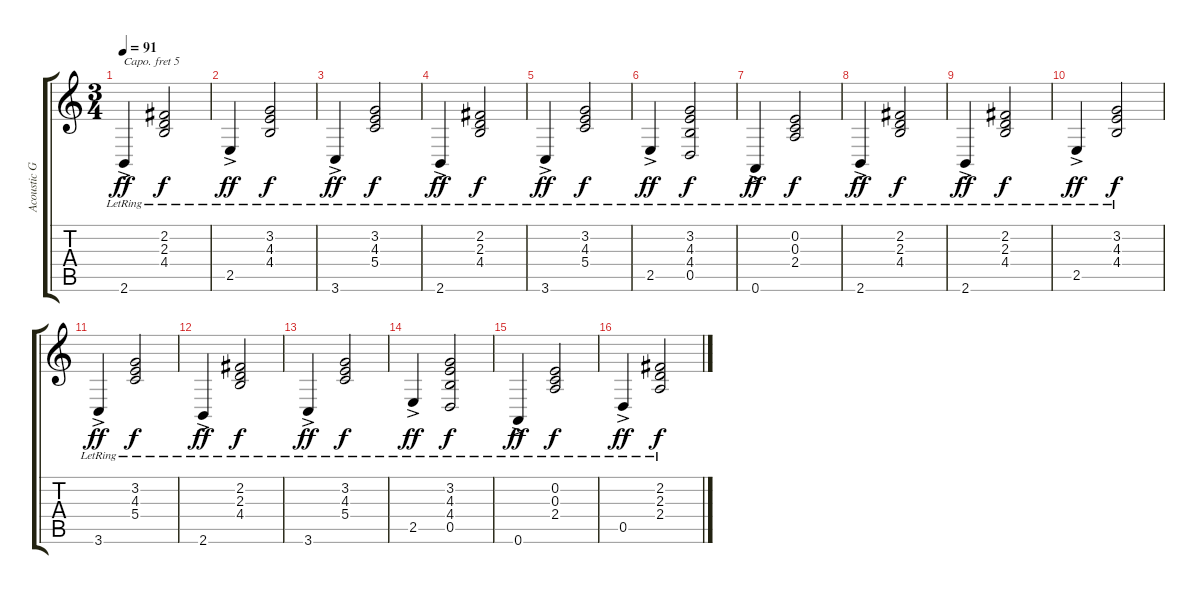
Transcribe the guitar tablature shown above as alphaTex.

\track ("Acoustic Guitar 2" "Acoustic G") {instrument acousticgrandpiano}
\staff {score tabs}
\capo 5
\tuning (E4 B3 G3 D3 A2 E2) {hide}
\ts (3 4)
\tempo 91
\clef g2
\ks c
2.6{ac lr}.4{dy ff} (2.2{lr} 2.3{lr} 4.4{lr}).2{dy f} |
2.5{ac lr}.4{dy ff} (3.2{lr} 4.3{lr} 4.4{lr}).2{dy f} |
3.6{ac lr}.4{dy ff} (3.2{lr} 4.3{lr} 5.4{lr}).2{dy f} |
2.6{ac lr}.4{dy ff} (2.2{lr} 2.3{lr} 4.4{lr}).2{dy f} |
3.6{ac lr}.4{dy ff} (3.2{lr} 4.3{lr} 5.4{lr}).2{dy f} |
2.5{ac lr}.4{dy ff} (3.2{lr} 4.3{lr} 4.4{lr} 0.5{lr}).2{dy f} |
0.6{ac lr}.4{dy ff} (0.2{lr} 0.3{lr} 2.4{lr}).2{dy f} |
2.6{ac lr}.4{dy ff} (2.2{lr} 2.3{lr} 4.4{lr}).2{dy f} |
2.6{ac lr}.4{dy ff} (2.2{lr} 2.3{lr} 4.4{lr}).2{dy f} |
2.5{ac lr}.4{dy ff} (3.2{lr} 4.3{lr} 4.4{lr}).2{dy f} |
3.6{ac lr}.4{dy ff} (3.2{lr} 4.3{lr} 5.4{lr}).2{dy f} |
2.6{ac lr}.4{dy ff} (2.2{lr} 2.3{lr} 4.4{lr}).2{dy f} |
3.6{ac lr}.4{dy ff} (3.2{lr} 4.3{lr} 5.4{lr}).2{dy f} |
2.5{ac lr}.4{dy ff} (3.2{lr} 4.3{lr} 4.4{lr} 0.5{lr}).2{dy f} |
0.6{ac lr}.4{dy ff} (0.2{lr} 0.3{lr} 2.4{lr}).2{dy f} |
0.5{ac lr}.4{dy ff} (2.2{lr} 2.3{lr} 2.4{lr}).2{dy f}
